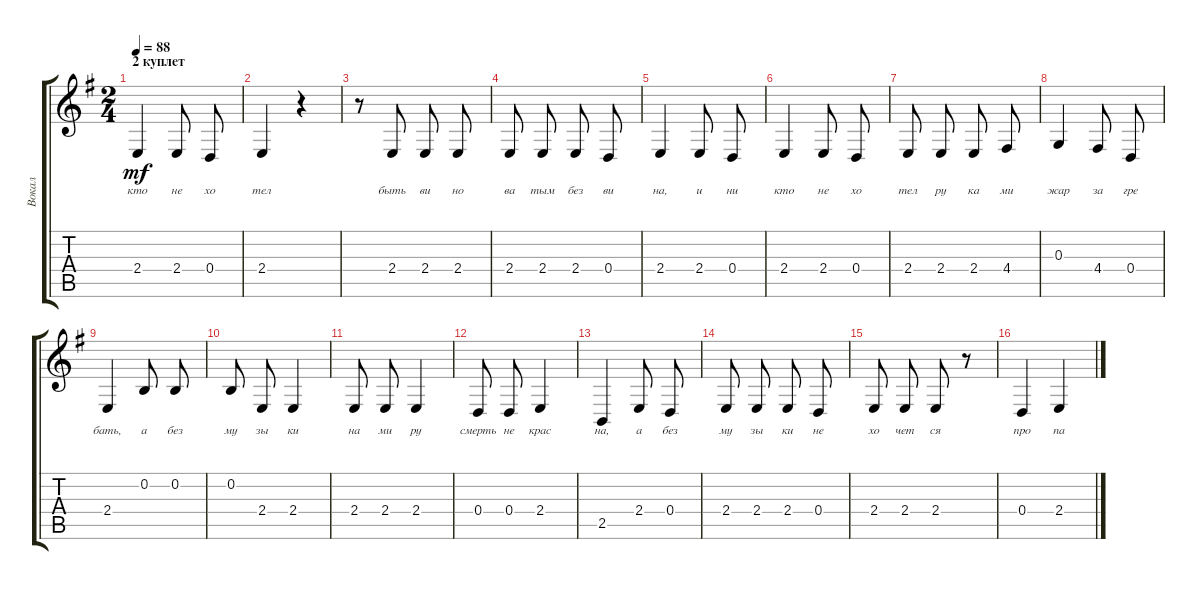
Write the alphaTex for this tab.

\track ("Вокал" "Вокал") {instrument acousticgrandpiano}
\staff {score tabs}
\tuning (E4 B3 G3 D3 A2 E2) {hide}
\ts (2 4)
\section ("" "2 куплет")
\tempo 88
\clef g2
\ks g
2.4.4{lyrics (0 "кто") lyrics (1 "") lyrics (2 "") lyrics (3 "") lyrics (4 "") dy mf} 2.4.8{lyrics (0 "не") lyrics (1 "") lyrics (2 "") lyrics (3 "") lyrics (4 "") beam split} 0.4.8{lyrics (0 "хо") lyrics (1 "") lyrics (2 "") lyrics (3 "") lyrics (4 "")} |
2.4.4{lyrics (0 "тел") lyrics (1 "") lyrics (2 "") lyrics (3 "") lyrics (4 "")} r.4 |
r.8 2.4.8{lyrics (0 "быть") lyrics (1 "") lyrics (2 "") lyrics (3 "") lyrics (4 "")} 2.4.8{lyrics (0 "ви") lyrics (1 "") lyrics (2 "") lyrics (3 "") lyrics (4 "") beam split} 2.4.8{lyrics (0 "но") lyrics (1 "") lyrics (2 "") lyrics (3 "") lyrics (4 "")} |
2.4.8{lyrics (0 "ва") lyrics (1 "") lyrics (2 "") lyrics (3 "") lyrics (4 "") beam split} 2.4.8{lyrics (0 "тым") lyrics (1 "") lyrics (2 "") lyrics (3 "") lyrics (4 "")} 2.4.8{lyrics (0 "без") lyrics (1 "") lyrics (2 "") lyrics (3 "") lyrics (4 "") beam split} 0.4.8{lyrics (0 "ви") lyrics (1 "") lyrics (2 "") lyrics (3 "") lyrics (4 "")} |
2.4.4{lyrics (0 "на,") lyrics (1 "") lyrics (2 "") lyrics (3 "") lyrics (4 "")} 2.4.8{lyrics (0 "и") lyrics (1 "") lyrics (2 "") lyrics (3 "") lyrics (4 "") beam split} 0.4.8{lyrics (0 "ни") lyrics (1 "") lyrics (2 "") lyrics (3 "") lyrics (4 "")} |
2.4.4{lyrics (0 "кто") lyrics (1 "") lyrics (2 "") lyrics (3 "") lyrics (4 "")} 2.4.8{lyrics (0 "не") lyrics (1 "") lyrics (2 "") lyrics (3 "") lyrics (4 "") beam split} 0.4.8{lyrics (0 "хо") lyrics (1 "") lyrics (2 "") lyrics (3 "") lyrics (4 "")} |
2.4.8{lyrics (0 "тел") lyrics (1 "") lyrics (2 "") lyrics (3 "") lyrics (4 "") beam split} 2.4.8{lyrics (0 "ру") lyrics (1 "") lyrics (2 "") lyrics (3 "") lyrics (4 "")} 2.4.8{lyrics (0 "ка") lyrics (1 "") lyrics (2 "") lyrics (3 "") lyrics (4 "") beam split} 4.4.8{lyrics (0 "ми") lyrics (1 "") lyrics (2 "") lyrics (3 "") lyrics (4 "")} |
0.3.4{lyrics (0 "жар") lyrics (1 "") lyrics (2 "") lyrics (3 "") lyrics (4 "")} 4.4.8{lyrics (0 "за") lyrics (1 "") lyrics (2 "") lyrics (3 "") lyrics (4 "") beam split} 0.4.8{lyrics (0 "гре") lyrics (1 "") lyrics (2 "") lyrics (3 "") lyrics (4 "")} |
2.4.4{lyrics (0 "бать,") lyrics (1 "") lyrics (2 "") lyrics (3 "") lyrics (4 "")} 0.2.8{lyrics (0 "а") lyrics (1 "") lyrics (2 "") lyrics (3 "") lyrics (4 "") beam split} 0.2.8{lyrics (0 "без") lyrics (1 "") lyrics (2 "") lyrics (3 "") lyrics (4 "")} |
0.2.8{lyrics (0 "му") lyrics (1 "") lyrics (2 "") lyrics (3 "") lyrics (4 "") beam split} 2.4.8{lyrics (0 "зы") lyrics (1 "") lyrics (2 "") lyrics (3 "") lyrics (4 "")} 2.4.4{lyrics (0 "ки") lyrics (1 "") lyrics (2 "") lyrics (3 "") lyrics (4 "")} |
2.4.8{lyrics (0 "на") lyrics (1 "") lyrics (2 "") lyrics (3 "") lyrics (4 "") beam split} 2.4.8{lyrics (0 "ми") lyrics (1 "") lyrics (2 "") lyrics (3 "") lyrics (4 "")} 2.4.4{lyrics (0 "ру") lyrics (1 "") lyrics (2 "") lyrics (3 "") lyrics (4 "")} |
0.4.8{lyrics (0 "смерть") lyrics (1 "") lyrics (2 "") lyrics (3 "") lyrics (4 "") beam split} 0.4.8{lyrics (0 "не") lyrics (1 "") lyrics (2 "") lyrics (3 "") lyrics (4 "")} 2.4.4{lyrics (0 "крас") lyrics (1 "") lyrics (2 "") lyrics (3 "") lyrics (4 "")} |
2.5.4{lyrics (0 "на,") lyrics (1 "") lyrics (2 "") lyrics (3 "") lyrics (4 "")} 2.4.8{lyrics (0 "а") lyrics (1 "") lyrics (2 "") lyrics (3 "") lyrics (4 "") beam split} 0.4.8{lyrics (0 "без") lyrics (1 "") lyrics (2 "") lyrics (3 "") lyrics (4 "")} |
2.4.8{lyrics (0 "му") lyrics (1 "") lyrics (2 "") lyrics (3 "") lyrics (4 "") beam split} 2.4.8{lyrics (0 "зы") lyrics (1 "") lyrics (2 "") lyrics (3 "") lyrics (4 "")} 2.4.8{lyrics (0 "ки") lyrics (1 "") lyrics (2 "") lyrics (3 "") lyrics (4 "") beam split} 0.4.8{lyrics (0 "не") lyrics (1 "") lyrics (2 "") lyrics (3 "") lyrics (4 "")} |
2.4.8{lyrics (0 "хо") lyrics (1 "") lyrics (2 "") lyrics (3 "") lyrics (4 "") beam split} 2.4.8{lyrics (0 "чет") lyrics (1 "") lyrics (2 "") lyrics (3 "") lyrics (4 "")} 2.4.8{lyrics (0 "ся") lyrics (1 "") lyrics (2 "") lyrics (3 "") lyrics (4 "")} r.8 |
0.4.4{lyrics (0 "про") lyrics (1 "") lyrics (2 "") lyrics (3 "") lyrics (4 "")} 2.4.4{lyrics (0 "па") lyrics (1 "") lyrics (2 "") lyrics (3 "") lyrics (4 "")}
